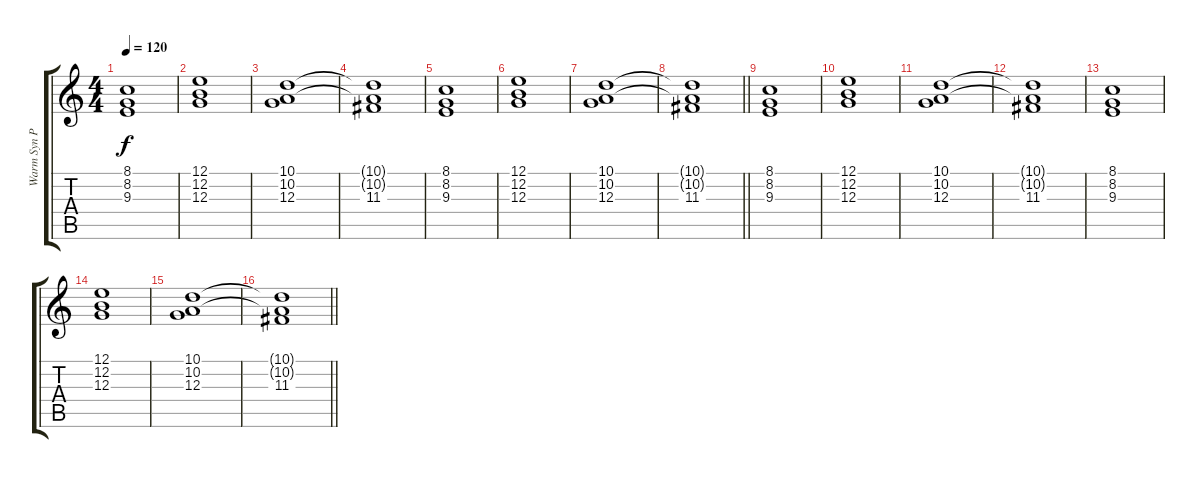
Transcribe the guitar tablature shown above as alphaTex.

\track ("Warm Syn Pad" "Warm Syn P") {instrument pad2warm}
\staff {score tabs}
\tuning (E4 B3 G3 D3 A2 E2) {hide}
\ts (4 4)
\tempo 120
\clef g2
\ks c
(8.1 8.2 9.3).1{dy f} |
(12.1 12.2 12.3).1 |
(10.1 10.2 12.3).1 |
(10.1{t} 10.2{t} 11.3).1 |
(8.1 8.2 9.3).1 |
(12.1 12.2 12.3).1 |
(10.1 10.2 12.3).1 |
\barLineRight lightlight
(10.1{t} 10.2{t} 11.3).1 |
(8.1 8.2 9.3).1 |
(12.1 12.2 12.3).1 |
(10.1 10.2 12.3).1 |
(10.1{t} 10.2{t} 11.3).1 |
(8.1 8.2 9.3).1 |
(12.1 12.2 12.3).1 |
(10.1 10.2 12.3).1 |
\barLineRight lightlight
(10.1{t} 10.2{t} 11.3).1
